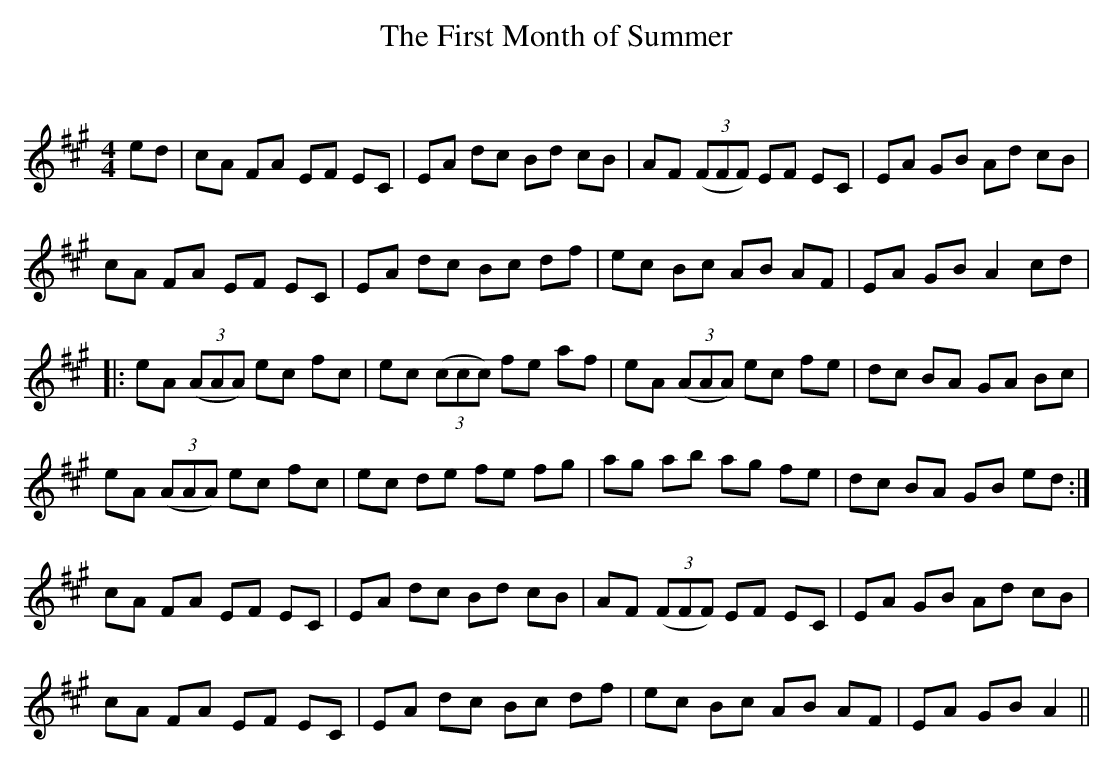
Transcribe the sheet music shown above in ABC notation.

X:1
T: The First Month of Summer
C:
Q: 232
K:A
M:4/4
L:1/8
ed|cA FA EF EC|EA dc Bd cB|AF ((3FFF) EF EC|EA GB Ad cB|
cA FA EF EC|EA dc Bc df|ec Bc AB AF|EA GB A2 cd|
|:eA ((3AAA) ec fc|ec ((3ccc) fe af|eA ((3AAA) ec fe|dc BA GA Bc|
eA ((3AAA) ec fc|ec de fe fg|ag ab ag fe|dc BA GB ed:|
cA FA EF EC|EA dc Bd cB|AF ((3FFF) EF EC|EA GB Ad cB|
cA FA EF EC|EA dc Bc df|ec Bc AB AF|EA GB A2||
